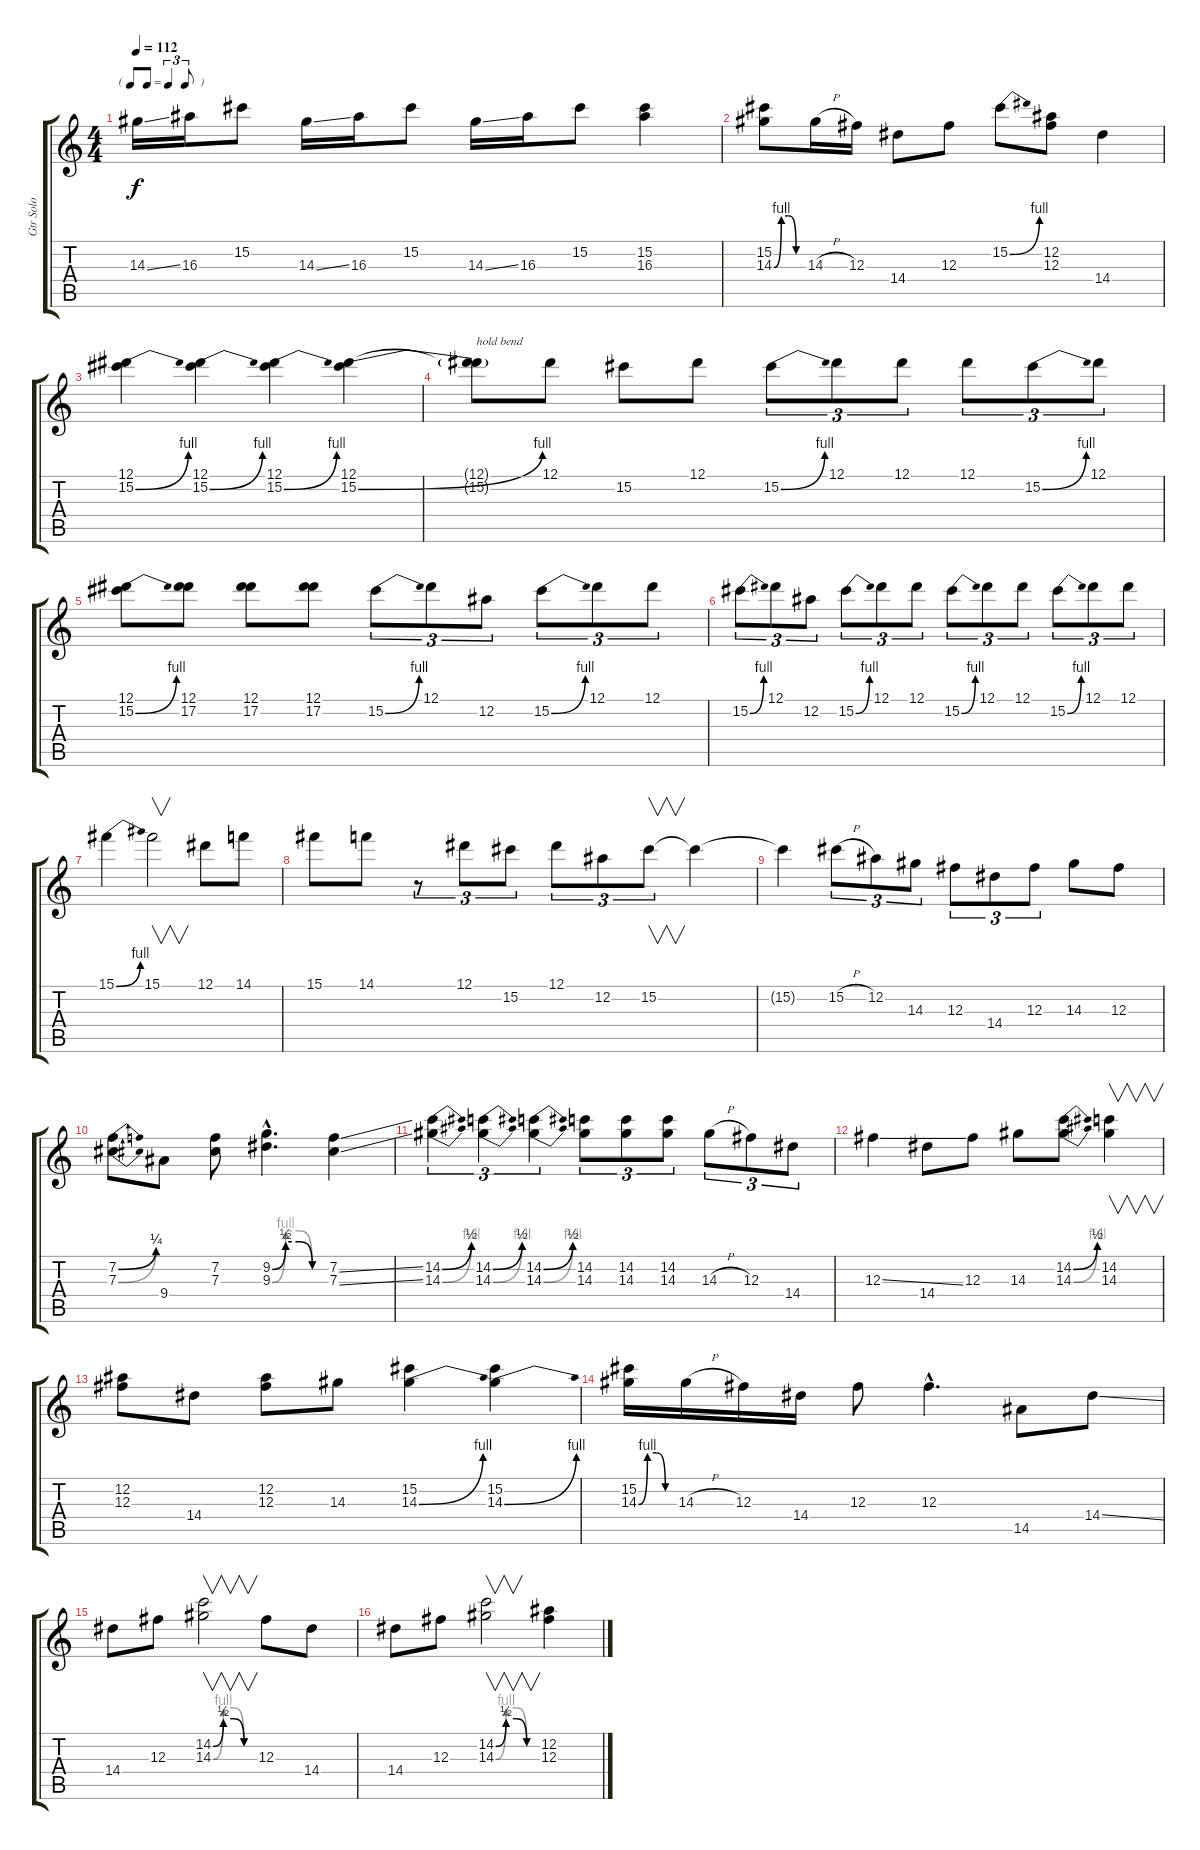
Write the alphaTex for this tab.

\track ("Gtr Solo" "Gtr Solo") {instrument overdrivenguitar}
\staff {score tabs}
\tuning (Eb4 Bb3 Gb3 Db3 Ab2 Eb2) {hide}
\ts (4 4)
\tf triplet8th
\tempo 112
\clef g2
\ks c
14.3{ss}.16{dy f} 16.3.16 15.2.8 14.3{ss}.16 16.3.16 15.2.8 14.3{ss}.16 16.3.16 15.2.8 (15.2 16.3).4 |
(15.2 14.3{be (custom 0 0 15 4 30 4 45 0 60 0)}).8 14.3{h}.16 12.3.16 14.4.8 12.3.8 15.2{be (bend 0 0 60 4)}.8 (12.2 12.3).8 14.4.4 |
(12.1 15.2{be (bend 0 0 60 4)}).4 (12.1 15.2{be (bend 0 0 60 4)}).4 (12.1 15.2{be (bend 0 0 60 4)}).4 (12.1 15.2{be (bend 0 0 60 4)}).4 |
(12.1{t} 15.2{t}).8{txt "hold bend"} 12.1.8 15.2.8 12.1.8 15.2{be (bend 0 0 60 4)}.8{tu (3 2)} 12.1.8{tu (3 2)} 12.1.8{tu (3 2)} 12.1.8{tu (3 2)} 15.2{be (bend 0 0 60 4)}.8{tu (3 2)} 12.1.8{tu (3 2)} |
(12.1 15.2{be (bend 0 0 60 4)}).8 (12.1 17.2).8 (12.1 17.2).8 (12.1 17.2).8 15.2{be (bend 0 0 60 4)}.8{tu (3 2)} 12.1.8{tu (3 2)} 12.2.8{tu (3 2)} 15.2{be (bend 0 0 60 4)}.8{tu (3 2)} 12.1.8{tu (3 2)} 12.1.8{tu (3 2)} |
15.2{be (bend 0 0 60 4)}.8{tu (3 2)} 12.1.8{tu (3 2)} 12.2.8{tu (3 2)} 15.2{be (bend 0 0 60 4)}.8{tu (3 2)} 12.1.8{tu (3 2)} 12.1.8{tu (3 2)} 15.2{be (bend 0 0 60 4)}.8{tu (3 2)} 12.1.8{tu (3 2)} 12.1.8{tu (3 2)} 15.2{be (bend 0 0 60 4)}.8{tu (3 2)} 12.1.8{tu (3 2)} 12.1.8{tu (3 2)} |
15.1{be (bend 0 0 60 4)}.4 15.1.2{v} 12.1.8 14.1.8 |
15.1.8 14.1.8 r.8{tu (3 2)} 12.1.8{tu (3 2)} 15.2.8{tu (3 2)} 12.1.8{tu (3 2)} 12.2.8{tu (3 2)} 15.2.8{v tu (3 2)} 15.2{t}.4 |
15.2{t}.4 15.2{h}.8{tu (3 2)} 12.2.8{tu (3 2)} 14.3.8{tu (3 2)} 12.3.8{tu (3 2)} 14.4.8{tu (3 2)} 12.3.8{tu (3 2)} 14.3.8 12.3.8 |
(7.2{be (bend 0 0 60 1)} 7.3{be (bend 0 0 60 1)}).8 9.4.8 (7.2 7.3).8 (9.2{be (custom 0 0 15 2 30 2 45 0 60 0) hac} 9.3{be (custom 0 0 15 4 30 4 45 0 60 0) hac}).4{d} (7.2{ss} 7.3{ss}).4 |
(14.2{be (bend 0 0 60 2)} 14.3{be (bend 0 0 60 4)}).4{tu (3 2)} (14.2{be (bend 0 0 60 2)} 14.3{be (bend 0 0 60 4)}).4{tu (3 2)} (14.2{be (bend 0 0 60 2)} 14.3{be (bend 0 0 60 4)}).4{tu (3 2)} (14.2 14.3).8{tu (3 2)} (14.2 14.3).8{tu (3 2)} (14.2 14.3).8{tu (3 2)} 14.3{h}.8{tu (3 2)} 12.3.8{tu (3 2)} 14.4.8{tu (3 2)} |
12.3{ss}.4 14.4.8 12.3.8 14.3.8 (14.2{be (bend 0 0 60 2)} 14.3{be (bend 0 0 60 4)}).8 (14.2 14.3).4{v} |
(12.2 12.3).8 14.4.8 (12.2 12.3).8 14.3.8 (15.2 14.3{be (bend 0 0 60 4)}).4 (15.2 14.3{be (bend 0 0 60 4)}).4 |
(15.2 14.3{be (custom 0 0 15 4 30 4 45 0 60 0)}).16 14.3{h}.16 12.3.16 14.4.16 12.3.8 12.3{hac}.4{d} 14.5.8 14.4{ss}.8 |
14.4.8 12.3.8 (14.2{be (custom 0 0 15 2 30 2 45 0 60 0)} 14.3{be (custom 0 0 15 4 30 4 45 0 60 0)}).2{v} 12.3.8 14.4.8 |
14.4.8 12.3.8 (14.2{be (custom 0 0 15 2 30 2 45 0 60 0)} 14.3{be (custom 0 0 15 4 30 4 45 0 60 0)}).2{v} (12.2 12.3).4
